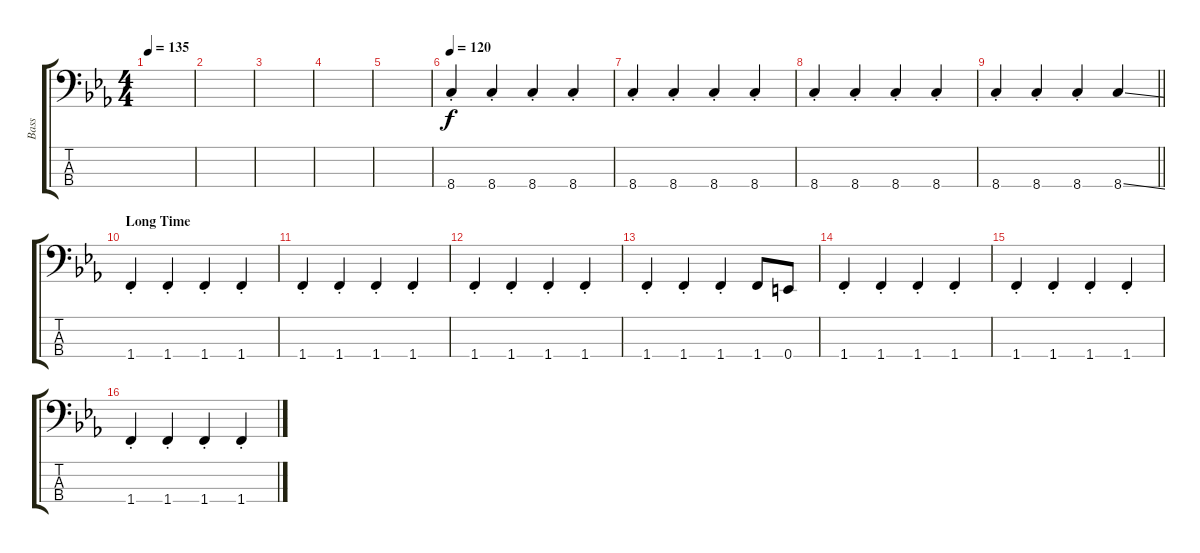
\track ("Bass" "Bass") {instrument electricbassfinger}
\staff {score tabs}
\tuning (G2 D2 A1 E1) {hide}
\ts (4 4)
\tempo 135
\clef f4
\ks eb
|
|
|
|
|
\tempo 120
8.4{st}.4{volume 16} 8.4{st}.4 8.4{st}.4 8.4{st}.4 |
8.4{st}.4 8.4{st}.4 8.4{st}.4 8.4{st}.4 |
8.4{st}.4 8.4{st}.4 8.4{st}.4 8.4{st}.4 |
\barLineRight lightlight
8.4{st}.4 8.4{st}.4 8.4{st}.4 8.4{ss}.4 |
\section ("" "Long Time")
1.4{st}.4 1.4{st}.4 1.4{st}.4 1.4{st}.4 |
1.4{st}.4 1.4{st}.4 1.4{st}.4 1.4{st}.4 |
1.4{st}.4 1.4{st}.4 1.4{st}.4 1.4{st}.4 |
1.4{st}.4 1.4{st}.4 1.4{st}.4 1.4.8 0.4.8 |
1.4{st}.4 1.4{st}.4 1.4{st}.4 1.4{st}.4 |
1.4{st}.4 1.4{st}.4 1.4{st}.4 1.4{st}.4 |
1.4{st}.4 1.4{st}.4 1.4{st}.4 1.4{st}.4
